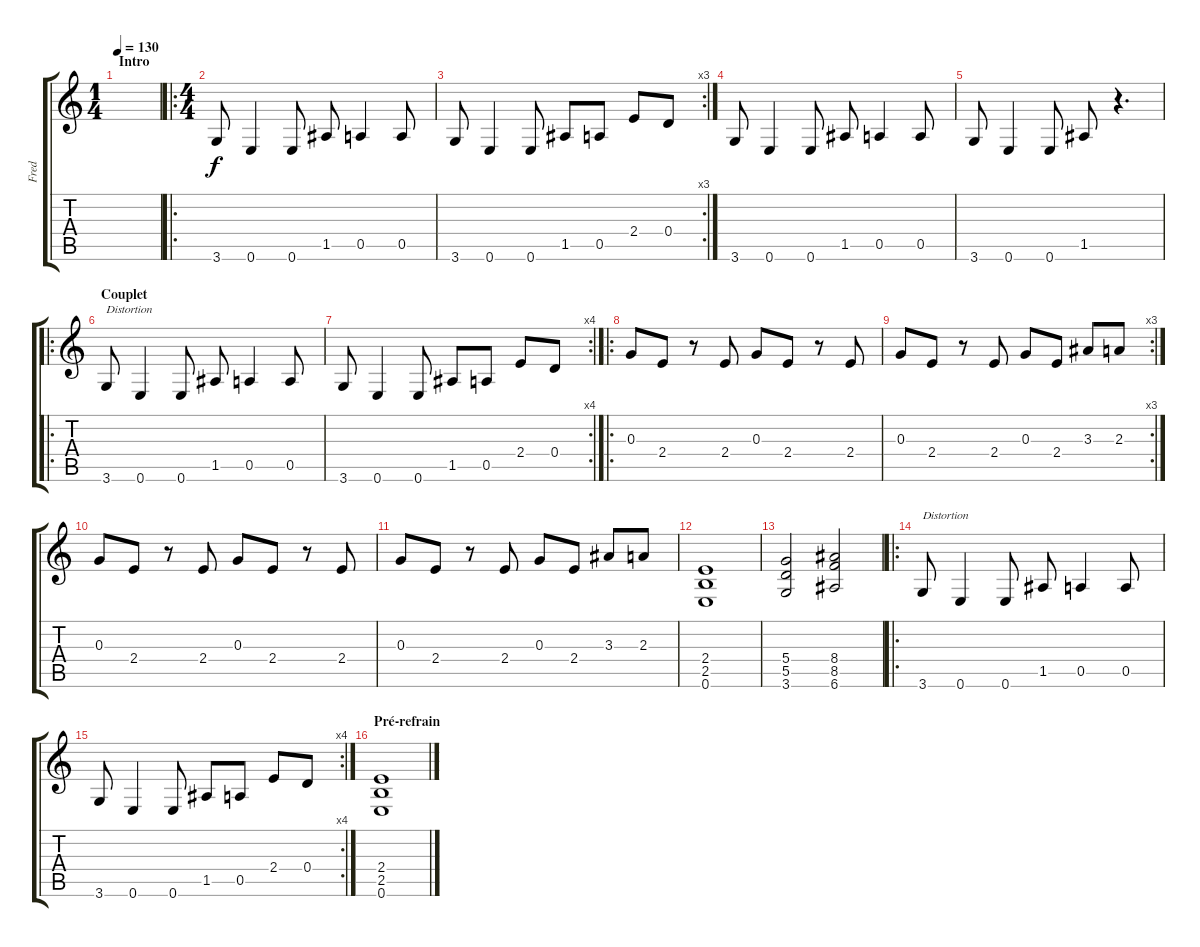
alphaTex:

\track ("Fred" "Fred") {instrument distortionguitar}
\staff {score tabs}
\tuning (E4 B3 G3 D3 A2 E2) {hide}
\ts (1 4)
\section ("" "Intro")
\tempo 130
\clef g2
\ks c
|
\ro
\ts (4 4)
3.6.8{instrument electricguitarclean} 0.6.4 0.6.8 1.5.8 0.5.4 0.5.8 |
\rc 3
3.6.8 0.6.4 0.6.8 1.5.8 0.5.8 2.4.8 0.4.8 |
3.6.8 0.6.4 0.6.8 1.5.8 0.5.4 0.5.8 |
3.6.8 0.6.4 0.6.8 1.5.8 r.4{d} |
\ro
\section ("" "Couplet")
3.6.8{txt "Distortion" instrument distortionguitar} 0.6.4 0.6.8 1.5.8 0.5.4 0.5.8 |
\rc 4
3.6.8 0.6.4 0.6.8 1.5.8 0.5.8 2.4.8 0.4.8 |
\ro
0.3.8{volume 8 balance 13 instrument distortionguitar} 2.4.8 r.8 2.4.8 0.3.8 2.4.8 r.8 2.4.8 |
\rc 3
0.3.8 2.4.8 r.8 2.4.8 0.3.8 2.4.8 3.3.8 2.3.8 |
0.3.8{volume 8 balance 13 instrument distortionguitar} 2.4.8 r.8 2.4.8 0.3.8 2.4.8 r.8 2.4.8 |
0.3.8 2.4.8 r.8 2.4.8 0.3.8 2.4.8 3.3.8 2.3.8 |
(2.4 2.5 0.6).1{volume 12 balance 16} |
(5.4 5.5 3.6).2 (8.4 8.5 6.6).2 |
\ro
3.6.8{txt "Distortion" instrument distortionguitar} 0.6.4 0.6.8 1.5.8 0.5.4 0.5.8 |
\rc 4
3.6.8 0.6.4 0.6.8 1.5.8 0.5.8 2.4.8 0.4.8 |
\section ("" "Pré-refrain")
(2.4 2.5 0.6).1
